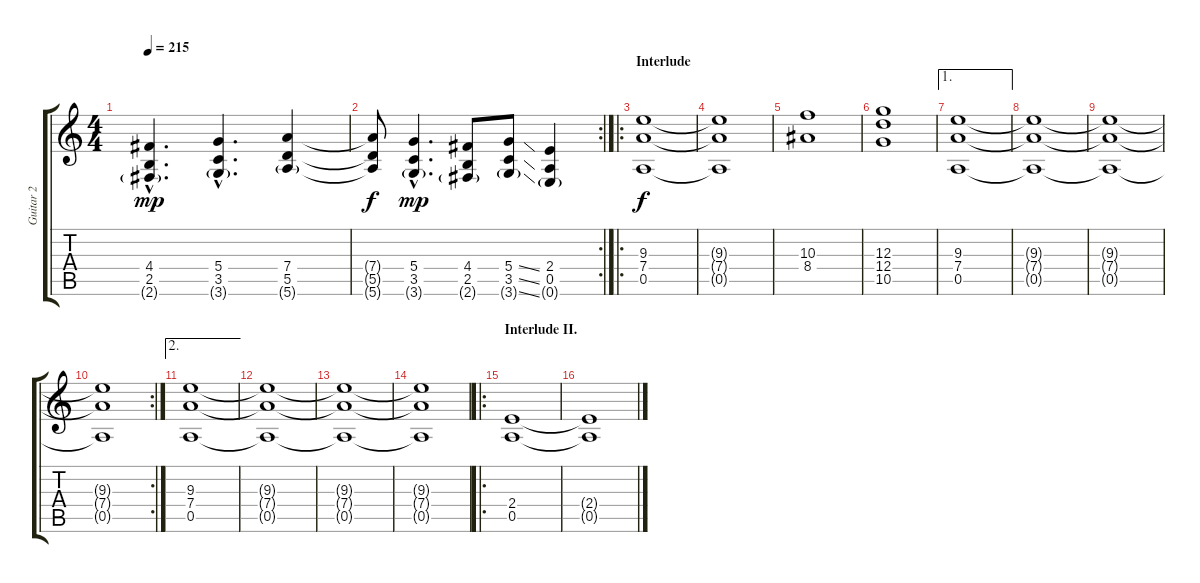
\track ("Guitar 2" "Guitar 2") {instrument overdrivenguitar}
\staff {score tabs}
\tuning (E4 B3 G3 D3 A2 E2) {hide}
\ts (4 4)
\tempo 215
\clef g2
\ks c
(4.4{hac} 2.5{hac} 2.6{g hac}).4{d dy mp} (5.4{hac} 3.5{hac} 3.6{g hac}).4{d} (7.4 5.5 5.6{g}).4 |
\rc 2
(7.4{t} 5.5{t} 5.6{t}).8{dy f} (5.4{hac} 3.5{hac} 3.6{g hac}).4{d dy mp} (4.4 2.5 2.6{g}).8 (5.4{ss} 3.5{ss} 3.6{ss g}).8 (2.4 0.5 0.6{g}).4 |
\ro
\section ("" "Interlude")
(9.3 7.4 0.5).1{dy f} |
(9.3{t} 7.4{t} 0.5{t}).1 |
(10.3 8.4).1 |
(12.3 12.4 10.5).1 |
\ae 1
(9.3 7.4 0.5).1 |
(9.3{t} 7.4{t} 0.5{t}).1 |
(9.3{t} 7.4{t} 0.5{t}).1 |
\rc 2
(9.3{t} 7.4{t} 0.5{t}).1 |
\ae 2
(9.3 7.4 0.5).1 |
(9.3{t} 7.4{t} 0.5{t}).1 |
(9.3{t} 7.4{t} 0.5{t}).1 |
(9.3{t} 7.4{t} 0.5{t}).1 |
\ro
\section ("" "Interlude II.")
(2.4 0.5).1 |
(2.4{t} 0.5{t}).1
